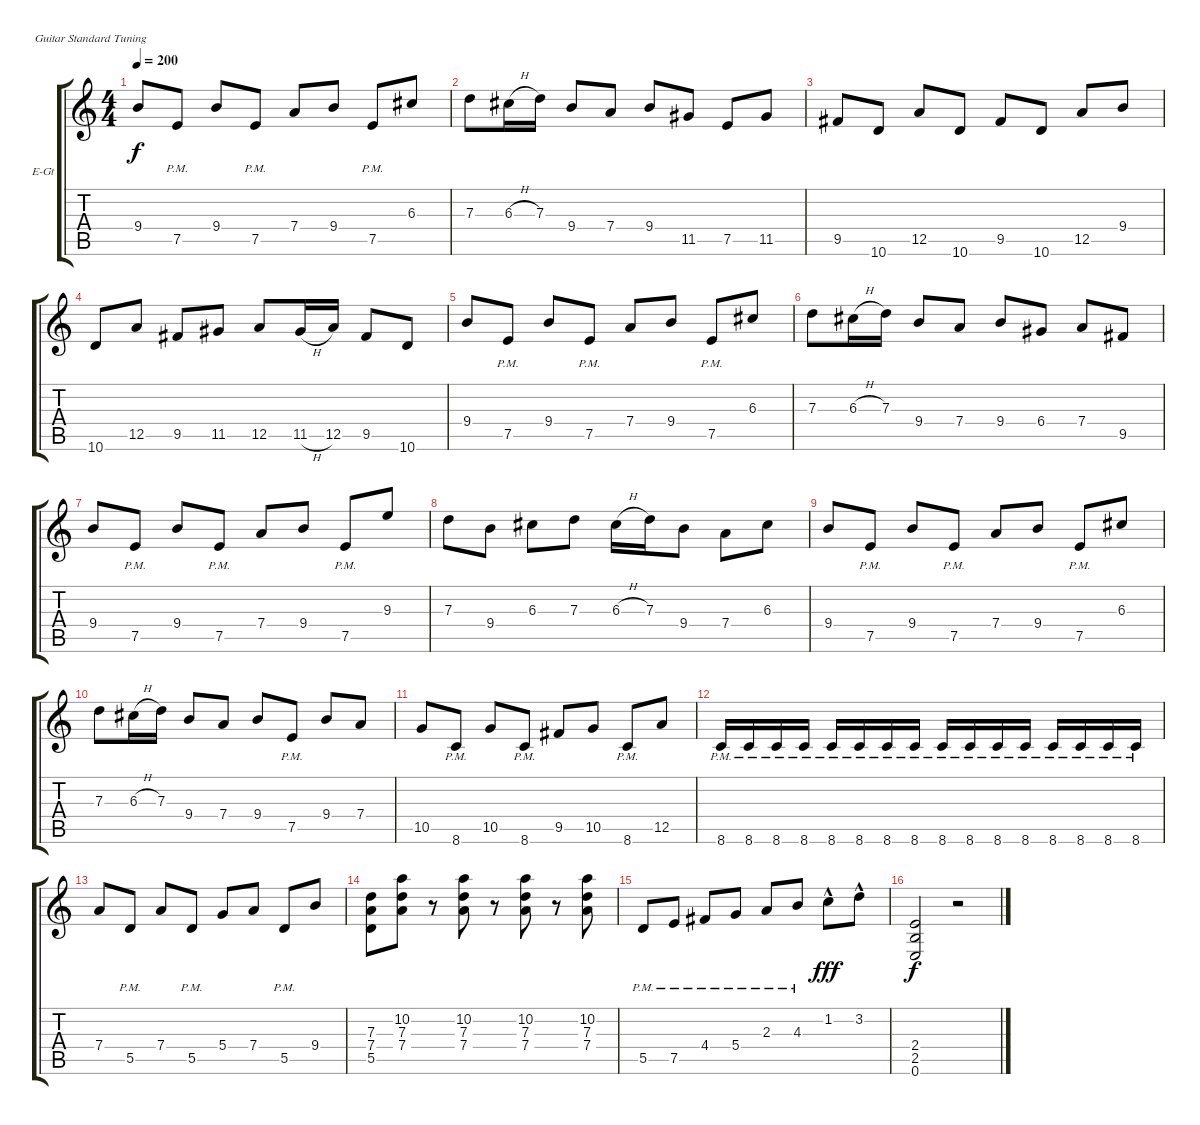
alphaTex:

\defaultSystemsLayout 4
\bracketExtendMode groupsimilarinstruments
\firstSystemTrackNameOrientation horizontal
\otherSystemsTrackNameOrientation horizontal
\track ("EADGBE/Standard tuning" "E-Gt") {mute instrument distortionguitar}
\staff {score tabs}
\tuning (E4 B3 G3 D3 A2 E2)
\ts (4 4)
\tempo 200
\clef g2
\scale
0.333333
\ks c
9.4.8{dy f} 7.5{pm}.8 9.4.8 7.5{pm}.8 7.4.8 9.4.8 7.5{pm}.8 6.3.8 |
\scale
0.333333 7.3.8 6.3{h}.16 7.3.16 9.4.8 7.4.8 9.4.8 11.5.8 7.5.8 11.5.8 |
\scale
0.333333 9.5.8 10.6.8 12.5.8 10.6.8 9.5.8 10.6.8 12.5.8 9.4.8 |
\scale
0.333333 10.6.8 12.5.8 9.5.8 11.5.8 12.5.8 11.5{h}.16 12.5.16 9.5.8 10.6.8 |
\scale
0.333333 9.4.8 7.5{pm}.8 9.4.8 7.5{pm}.8 7.4.8 9.4.8 7.5{pm}.8 6.3.8 |
\scale
0.333333 7.3.8 6.3{h}.16 7.3.16 9.4.8 7.4.8 9.4.8 6.4.8 7.4.8 9.5.8 |
\scale
0.333333 9.4.8 7.5{pm}.8 9.4.8 7.5{pm}.8 7.4.8 9.4.8 7.5{pm}.8 9.3.8 |
\scale
0.333333 7.3.8 9.4.8 6.3.8 7.3.8 6.3{h}.16 7.3.16 9.4.8 7.4.8 6.3.8 |
\scale
0.333333 9.4.8 7.5{pm}.8 9.4.8 7.5{pm}.8 7.4.8 9.4.8 7.5{pm}.8 6.3.8 |
\scale
0.333333 7.3.8 6.3{h}.16 7.3.16 9.4.8 7.4.8 9.4.8 7.5{pm}.8 9.4.8 7.4.8 |
\scale
0.333333 10.5.8 8.6{pm}.8 10.5.8 8.6{pm}.8 9.5.8 10.5.8 8.6{pm}.8 12.5.8 |
\scale
0.333333 8.6{pm}.16 8.6{pm}.16 8.6{pm}.16 8.6{pm}.16 8.6{pm}.16 8.6{pm}.16 8.6{pm}.16 8.6{pm}.16 8.6{pm}.16 8.6{pm}.16 8.6{pm}.16 8.6{pm}.16 8.6{pm}.16 8.6{pm}.16 8.6{pm}.16 8.6{pm}.16 |
\scale
0.333333 7.4.8 5.5{pm}.8 7.4.8 5.5{pm}.8 5.4.8 7.4.8 5.5{pm}.8 9.4.8 |
\scale
0.333333 (5.5 7.4 7.3).8 (7.4 7.3 10.2).8 r.8 (7.4 7.3 10.2).8 r.8 (7.4 7.3 10.2).8 r.8 (7.4 7.3 10.2).8 |
\scale
0.333333 5.5{pm}.8 7.5{pm}.8 4.4{pm}.8 5.4{pm}.8 2.3{pm}.8 4.3{pm}.8 1.2{hac}.8{dy fff} 3.2{hac}.8 |
(0.6 2.5 2.4).2{dy f} r.2
